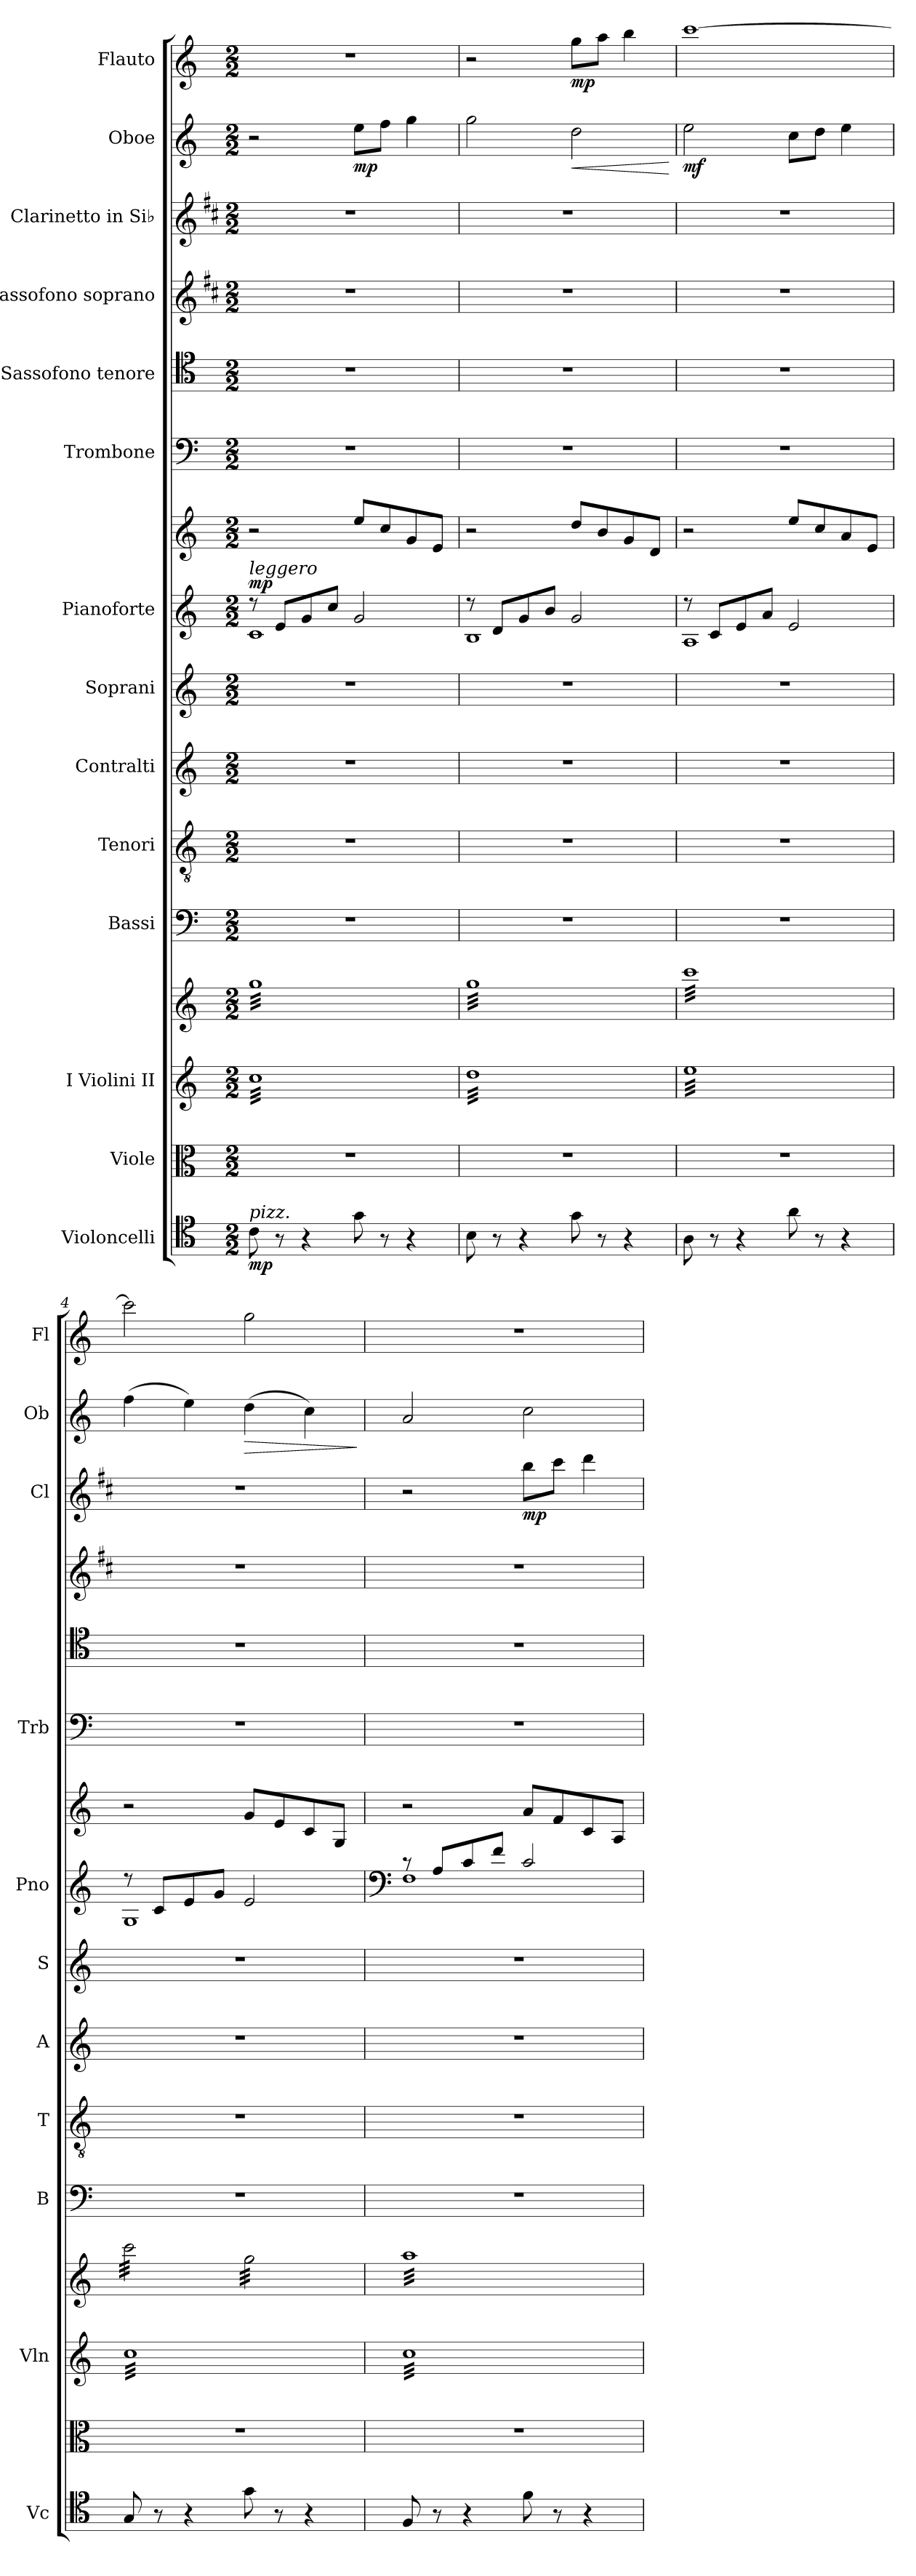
**kern	**dynam	**kern	**kern	**kern	**dynam	**kern	**kern	**kern	**kern	**kern	**kern	**dynam	**kern	**kern	**kern	**kern	**dynam	**kern	**dynam	**kern	**dynam
*part14	*part14	*part13	*part12	*part12	*part12	*part11	*part10	*part9	*part8	*part7	*part7	*part7	*part6	*part5	*part4	*part3	*part3	*part2	*part2	*part1	*part1
*staff16	*staff16	*staff15	*staff14	*staff13	*staff13/14	*staff12	*staff11	*staff10	*staff9	*staff8	*staff7	*staff7/8	*staff6	*staff5	*staff4	*staff3	*staff3	*staff2	*staff2	*staff1	*staff1
*I"Violoncelli	*	*I"Viole	*I"I  Violini  II	*	*	*I"Bassi	*I"Tenori	*I"Contralti	*I"Soprani	*I"Pianoforte	*	*	*I"Trombone	*I"Sassofono tenore	*I"Sassofono soprano	*I"Clarinetto in Si♭	*	*I"Oboe	*	*I"Flauto	*
*I'Vc	*	*	*I'Vln	*	*	*I'B	*I'T	*I'A	*I'S	*I'Pno	*	*	*I'Trb	*	*	*I'Cl	*	*I'Ob	*	*I'Fl	*
*clefC4	*	*clefC3	*clefG2	*clefG2	*	*clefF4	*clefGv2	*clefG2	*clefG2	*clefG2	*clefG2	*	*clefF4	*clefC4	*clefG2	*clefG2	*	*clefG2	*	*clefG2	*
*	*	*	*	*	*	*	*	*	*	*	*	*	*	*ITrd8c14	*ITrd1c2	*ITrd1c2	*	*	*	*	*
*k[]	*	*k[]	*k[]	*k[]	*	*k[]	*k[]	*k[]	*k[]	*k[]	*k[]	*	*k[]	*k[]	*k[]	*k[]	*	*k[]	*	*k[]	*
*M2/2	*	*M2/2	*M2/2	*M2/2	*	*M2/2	*M2/2	*M2/2	*M2/2	*M2/2	*M2/2	*	*M2/2	*M2/2	*M2/2	*M2/2	*	*M2/2	*	*M2/2	*
*MM132	*	*MM132	*MM132	*MM132	*	*MM132	*MM132	*MM132	*MM132	*MM132	*MM132	*	*MM132	*MM132	*MM132	*MM132	*	*MM132	*	*MM132	*
=1	=1	=1	=1	=1	=1	=1	=1	=1	=1	=1	=1	=1	=1	=1	=1	=1	=1	=1	=1	=1	=1
*	*	*	*	*	*	*	*	*	*	*^	*	*	*	*	*	*	*	*^	*	*	*
!	!	!	!	!	!	!	!	!	!	!LO:TX:a:i:t=leggero	!	!	!	!	!	!	!	!	!	!	!	!	!
!LO:TX:a:i:t=pizz.	!	!	!	!	!	!	!	!	!	!	!	!	!	!	!	!	!	!	!	!	!	!	!
!	!LO:DY:b	!	!	!	!LO:DY:b=2	!	!	!	!	!	!	!	!	!	!	!	!	!	!	!	!	!	!
!	!	!	!	!	!LO:DY:n=1:b	!	!	!	!	!	!	!	!LO:DY:a=2	!	!	!	!	!	!	!	!	!	!
*	*	*	*tremolo	*	*	*	*	*	*	*	*	*	*	*	*	*	*	*	*	*	*	*	*
*	*	*	*	*tremolo	*	*	*	*	*	*	*	*	*	*	*	*	*	*	*	*	*	*	*
8c\	mp	1r	32ccLLL	32ggLLL	other-dynamics other-dynamics	1r	1r	1r	1r	8r	1c	2r	mp	1r	1r	1r	1r	.	2r	2ryy	.	1r	.
.	.	.	32cc	32gg	.	.	.	.	.	.	.	.	.	.	.	.	.	.	.	.	.	.	.
.	.	.	32cc	32gg	.	.	.	.	.	.	.	.	.	.	.	.	.	.	.	.	.	.	.
.	.	.	32cc	32gg	.	.	.	.	.	.	.	.	.	.	.	.	.	.	.	.	.	.	.
8r	.	.	32cc	32gg	.	.	.	.	.	8e/L	.	.	.	.	.	.	.	.	.	.	.	.	.
.	.	.	32cc	32gg	.	.	.	.	.	.	.	.	.	.	.	.	.	.	.	.	.	.	.
.	.	.	32cc	32gg	.	.	.	.	.	.	.	.	.	.	.	.	.	.	.	.	.	.	.
.	.	.	32cc	32gg	.	.	.	.	.	.	.	.	.	.	.	.	.	.	.	.	.	.	.
4r	.	.	32cc	32gg	.	.	.	.	.	8g/	.	.	.	.	.	.	.	.	.	.	.	.	.
.	.	.	32cc	32gg	.	.	.	.	.	.	.	.	.	.	.	.	.	.	.	.	.	.	.
.	.	.	32cc	32gg	.	.	.	.	.	.	.	.	.	.	.	.	.	.	.	.	.	.	.
.	.	.	32cc	32gg	.	.	.	.	.	.	.	.	.	.	.	.	.	.	.	.	.	.	.
.	.	.	32cc	32gg	.	.	.	.	.	8cc/J	.	.	.	.	.	.	.	.	.	.	.	.	.
.	.	.	32cc	32gg	.	.	.	.	.	.	.	.	.	.	.	.	.	.	.	.	.	.	.
.	.	.	32cc	32gg	.	.	.	.	.	.	.	.	.	.	.	.	.	.	.	.	.	.	.
.	.	.	32cc	32gg	.	.	.	.	.	.	.	.	.	.	.	.	.	.	.	.	.	.	.
!	!	!	!	!	!	!	!	!	!	!	!	!	!	!	!	!	!	!	!	!	!LO:DY:b	!	!
8g\	.	.	32cc	32gg	.	.	.	.	.	2g/	.	8ee/L	.	.	.	.	.	.	8ee\L	2ryy	mp	.	.
.	.	.	32cc	32gg	.	.	.	.	.	.	.	.	.	.	.	.	.	.	.	.	.	.	.
.	.	.	32cc	32gg	.	.	.	.	.	.	.	.	.	.	.	.	.	.	.	.	.	.	.
.	.	.	32cc	32gg	.	.	.	.	.	.	.	.	.	.	.	.	.	.	.	.	.	.	.
8r	.	.	32cc	32gg	.	.	.	.	.	.	.	8cc/	.	.	.	.	.	.	8ff\J	.	.	.	.
.	.	.	32cc	32gg	.	.	.	.	.	.	.	.	.	.	.	.	.	.	.	.	.	.	.
.	.	.	32cc	32gg	.	.	.	.	.	.	.	.	.	.	.	.	.	.	.	.	.	.	.
.	.	.	32cc	32gg	.	.	.	.	.	.	.	.	.	.	.	.	.	.	.	.	.	.	.
4r	.	.	32cc	32gg	.	.	.	.	.	.	.	8g/	.	.	.	.	.	.	4gg\	.	.	.	.
.	.	.	32cc	32gg	.	.	.	.	.	.	.	.	.	.	.	.	.	.	.	.	.	.	.
.	.	.	32cc	32gg	.	.	.	.	.	.	.	.	.	.	.	.	.	.	.	.	.	.	.
.	.	.	32cc	32gg	.	.	.	.	.	.	.	.	.	.	.	.	.	.	.	.	.	.	.
.	.	.	32cc	32gg	.	.	.	.	.	.	.	8e/J	.	.	.	.	.	.	.	.	.	.	.
.	.	.	32cc	32gg	.	.	.	.	.	.	.	.	.	.	.	.	.	.	.	.	.	.	.
.	.	.	32cc	32gg	.	.	.	.	.	.	.	.	.	.	.	.	.	.	.	.	.	.	.
.	.	.	32ccJJJ	32ggJJJ	.	.	.	.	.	.	.	.	.	.	.	.	.	.	.	.	.	.	.
*	*	*	*	*	*	*	*	*	*	*	*	*	*	*	*	*	*	*	*v	*v	*	*	*
=2	=2	=2	=2	=2	=2	=2	=2	=2	=2	=2	=2	=2	=2	=2	=2	=2	=2	=2	=2	=2	=2	=2
*	*	*	*	*	*	*	*	*	*	*	*	*	*	*	*	*	*	*	*	*	*^	*
8B\	.	1r	32ddLLL	32ggLLL	.	1r	1r	1r	1r	8r	1B	2r	.	1r	1r	1r	1r	.	2gg\	.	2r	2ryy	.
.	.	.	32dd	32gg	.	.	.	.	.	.	.	.	.	.	.	.	.	.	.	.	.	.	.
.	.	.	32dd	32gg	.	.	.	.	.	.	.	.	.	.	.	.	.	.	.	.	.	.	.
.	.	.	32dd	32gg	.	.	.	.	.	.	.	.	.	.	.	.	.	.	.	.	.	.	.
8r	.	.	32dd	32gg	.	.	.	.	.	8d/L	.	.	.	.	.	.	.	.	.	.	.	.	.
.	.	.	32dd	32gg	.	.	.	.	.	.	.	.	.	.	.	.	.	.	.	.	.	.	.
.	.	.	32dd	32gg	.	.	.	.	.	.	.	.	.	.	.	.	.	.	.	.	.	.	.
.	.	.	32dd	32gg	.	.	.	.	.	.	.	.	.	.	.	.	.	.	.	.	.	.	.
4r	.	.	32dd	32gg	.	.	.	.	.	8g/	.	.	.	.	.	.	.	.	.	.	.	.	.
.	.	.	32dd	32gg	.	.	.	.	.	.	.	.	.	.	.	.	.	.	.	.	.	.	.
.	.	.	32dd	32gg	.	.	.	.	.	.	.	.	.	.	.	.	.	.	.	.	.	.	.
.	.	.	32dd	32gg	.	.	.	.	.	.	.	.	.	.	.	.	.	.	.	.	.	.	.
.	.	.	32dd	32gg	.	.	.	.	.	8b/J	.	.	.	.	.	.	.	.	.	.	.	.	.
.	.	.	32dd	32gg	.	.	.	.	.	.	.	.	.	.	.	.	.	.	.	.	.	.	.
.	.	.	32dd	32gg	.	.	.	.	.	.	.	.	.	.	.	.	.	.	.	.	.	.	.
.	.	.	32dd	32gg	.	.	.	.	.	.	.	.	.	.	.	.	.	.	.	.	.	.	.
!	!	!	!	!	!	!	!	!	!	!	!	!	!	!	!	!	!	!	!	!LO:HP:b	!	!	!LO:DY:b
8g\	.	.	32dd	32gg	.	.	.	.	.	2g/	.	8dd/L	.	.	.	.	.	.	2dd\	<	8gg\L	2ryy	mp
.	.	.	32dd	32gg	.	.	.	.	.	.	.	.	.	.	.	.	.	.	.	.	.	.	.
.	.	.	32dd	32gg	.	.	.	.	.	.	.	.	.	.	.	.	.	.	.	.	.	.	.
.	.	.	32dd	32gg	.	.	.	.	.	.	.	.	.	.	.	.	.	.	.	.	.	.	.
8r	.	.	32dd	32gg	.	.	.	.	.	.	.	8b/	.	.	.	.	.	.	.	.	8aa\J	.	.
.	.	.	32dd	32gg	.	.	.	.	.	.	.	.	.	.	.	.	.	.	.	.	.	.	.
.	.	.	32dd	32gg	.	.	.	.	.	.	.	.	.	.	.	.	.	.	.	.	.	.	.
.	.	.	32dd	32gg	.	.	.	.	.	.	.	.	.	.	.	.	.	.	.	.	.	.	.
4r	.	.	32dd	32gg	.	.	.	.	.	.	.	8g/	.	.	.	.	.	.	.	.	4bb\	.	.
.	.	.	32dd	32gg	.	.	.	.	.	.	.	.	.	.	.	.	.	.	.	.	.	.	.
.	.	.	32dd	32gg	.	.	.	.	.	.	.	.	.	.	.	.	.	.	.	.	.	.	.
.	.	.	32dd	32gg	.	.	.	.	.	.	.	.	.	.	.	.	.	.	.	.	.	.	.
.	.	.	32dd	32gg	.	.	.	.	.	.	.	8d/J	.	.	.	.	.	.	.	.	.	.	.
.	.	.	32dd	32gg	.	.	.	.	.	.	.	.	.	.	.	.	.	.	.	.	.	.	.
.	.	.	32dd	32gg	.	.	.	.	.	.	.	.	.	.	.	.	.	.	.	.	.	.	.
.	.	.	32ddJJJ	32ggJJJ	.	.	.	.	.	.	.	.	.	.	.	.	.	.	.	.	.	.	.
*	*	*	*	*	*	*	*	*	*	*v	*v	*	*	*	*	*	*	*	*	*	*v	*v	*
.	.	.	.	.	.	.	.	.	.	.	.	.	.	.	.	.	.	.	[	.	.
=3	=3	=3	=3	=3	=3	=3	=3	=3	=3	=3	=3	=3	=3	=3	=3	=3	=3	=3	=3	=3	=3
*	*	*	*	*	*	*	*	*	*	*^	*	*	*	*	*	*	*	*	*	*	*
!	!	!	!	!	!	!	!	!	!	!	!	!	!	!	!	!	!	!	!	!LO:DY:b	!	!
8A\	.	1r	32eeLLL	32cccLLL	.	1r	1r	1r	1r	8r	1A	2r	.	1r	1r	1r	1r	.	2ee\	mf	[1ccc	.
.	.	.	32ee	32ccc	.	.	.	.	.	.	.	.	.	.	.	.	.	.	.	.	.	.
.	.	.	32ee	32ccc	.	.	.	.	.	.	.	.	.	.	.	.	.	.	.	.	.	.
.	.	.	32ee	32ccc	.	.	.	.	.	.	.	.	.	.	.	.	.	.	.	.	.	.
8r	.	.	32ee	32ccc	.	.	.	.	.	8c/L	.	.	.	.	.	.	.	.	.	.	.	.
.	.	.	32ee	32ccc	.	.	.	.	.	.	.	.	.	.	.	.	.	.	.	.	.	.
.	.	.	32ee	32ccc	.	.	.	.	.	.	.	.	.	.	.	.	.	.	.	.	.	.
.	.	.	32ee	32ccc	.	.	.	.	.	.	.	.	.	.	.	.	.	.	.	.	.	.
4r	.	.	32ee	32ccc	.	.	.	.	.	8e/	.	.	.	.	.	.	.	.	.	.	.	.
.	.	.	32ee	32ccc	.	.	.	.	.	.	.	.	.	.	.	.	.	.	.	.	.	.
.	.	.	32ee	32ccc	.	.	.	.	.	.	.	.	.	.	.	.	.	.	.	.	.	.
.	.	.	32ee	32ccc	.	.	.	.	.	.	.	.	.	.	.	.	.	.	.	.	.	.
.	.	.	32ee	32ccc	.	.	.	.	.	8a/J	.	.	.	.	.	.	.	.	.	.	.	.
.	.	.	32ee	32ccc	.	.	.	.	.	.	.	.	.	.	.	.	.	.	.	.	.	.
.	.	.	32ee	32ccc	.	.	.	.	.	.	.	.	.	.	.	.	.	.	.	.	.	.
.	.	.	32ee	32ccc	.	.	.	.	.	.	.	.	.	.	.	.	.	.	.	.	.	.
8a\	.	.	32ee	32ccc	.	.	.	.	.	2e/	.	8ee/L	.	.	.	.	.	.	8cc\L	.	.	.
.	.	.	32ee	32ccc	.	.	.	.	.	.	.	.	.	.	.	.	.	.	.	.	.	.
.	.	.	32ee	32ccc	.	.	.	.	.	.	.	.	.	.	.	.	.	.	.	.	.	.
.	.	.	32ee	32ccc	.	.	.	.	.	.	.	.	.	.	.	.	.	.	.	.	.	.
8r	.	.	32ee	32ccc	.	.	.	.	.	.	.	8cc/	.	.	.	.	.	.	8dd\J	.	.	.
.	.	.	32ee	32ccc	.	.	.	.	.	.	.	.	.	.	.	.	.	.	.	.	.	.
.	.	.	32ee	32ccc	.	.	.	.	.	.	.	.	.	.	.	.	.	.	.	.	.	.
.	.	.	32ee	32ccc	.	.	.	.	.	.	.	.	.	.	.	.	.	.	.	.	.	.
4r	.	.	32ee	32ccc	.	.	.	.	.	.	.	8a/	.	.	.	.	.	.	4ee\	.	.	.
.	.	.	32ee	32ccc	.	.	.	.	.	.	.	.	.	.	.	.	.	.	.	.	.	.
.	.	.	32ee	32ccc	.	.	.	.	.	.	.	.	.	.	.	.	.	.	.	.	.	.
.	.	.	32ee	32ccc	.	.	.	.	.	.	.	.	.	.	.	.	.	.	.	.	.	.
.	.	.	32ee	32ccc	.	.	.	.	.	.	.	8e/J	.	.	.	.	.	.	.	.	.	.
.	.	.	32ee	32ccc	.	.	.	.	.	.	.	.	.	.	.	.	.	.	.	.	.	.
.	.	.	32ee	32ccc	.	.	.	.	.	.	.	.	.	.	.	.	.	.	.	.	.	.
.	.	.	32eeJJJ	32cccJJJ	.	.	.	.	.	.	.	.	.	.	.	.	.	.	.	.	.	.
=4	=4	=4	=4	=4	=4	=4	=4	=4	=4	=4	=4	=4	=4	=4	=4	=4	=4	=4	=4	=4	=4	=4
8G/	.	1r	32ccLLL	32ccc\LLL	.	1r	1r	1r	1r	8r	1G	2r	.	1r	1r	1r	1r	.	(>4ff\	.	2ccc\]	.
.	.	.	32cc	32ccc\	.	.	.	.	.	.	.	.	.	.	.	.	.	.	.	.	.	.
.	.	.	32cc	32ccc\	.	.	.	.	.	.	.	.	.	.	.	.	.	.	.	.	.	.
.	.	.	32cc	32ccc\	.	.	.	.	.	.	.	.	.	.	.	.	.	.	.	.	.	.
8r	.	.	32cc	32ccc\	.	.	.	.	.	8c/L	.	.	.	.	.	.	.	.	.	.	.	.
.	.	.	32cc	32ccc\	.	.	.	.	.	.	.	.	.	.	.	.	.	.	.	.	.	.
.	.	.	32cc	32ccc\	.	.	.	.	.	.	.	.	.	.	.	.	.	.	.	.	.	.
.	.	.	32cc	32ccc\	.	.	.	.	.	.	.	.	.	.	.	.	.	.	.	.	.	.
4r	.	.	32cc	32ccc\	.	.	.	.	.	8e/	.	.	.	.	.	.	.	.	4ee\)	.	.	.
.	.	.	32cc	32ccc\	.	.	.	.	.	.	.	.	.	.	.	.	.	.	.	.	.	.
.	.	.	32cc	32ccc\	.	.	.	.	.	.	.	.	.	.	.	.	.	.	.	.	.	.
.	.	.	32cc	32ccc\	.	.	.	.	.	.	.	.	.	.	.	.	.	.	.	.	.	.
.	.	.	32cc	32ccc\	.	.	.	.	.	8g/J	.	.	.	.	.	.	.	.	.	.	.	.
.	.	.	32cc	32ccc\	.	.	.	.	.	.	.	.	.	.	.	.	.	.	.	.	.	.
.	.	.	32cc	32ccc\	.	.	.	.	.	.	.	.	.	.	.	.	.	.	.	.	.	.
.	.	.	32cc	32ccc\JJJ	.	.	.	.	.	.	.	.	.	.	.	.	.	.	.	.	.	.
!	!	!	!	!	!	!	!	!	!	!	!	!	!	!	!	!	!	!	!	!LO:HP:b	!	!
8g\	.	.	32cc	32gg\LLL	.	.	.	.	.	2e/	.	8g/L	.	.	.	.	.	.	(>4dd\	>	2gg\	.
.	.	.	32cc	32gg\	.	.	.	.	.	.	.	.	.	.	.	.	.	.	.	.	.	.
.	.	.	32cc	32gg\	.	.	.	.	.	.	.	.	.	.	.	.	.	.	.	.	.	.
.	.	.	32cc	32gg\	.	.	.	.	.	.	.	.	.	.	.	.	.	.	.	.	.	.
8r	.	.	32cc	32gg\	.	.	.	.	.	.	.	8e/	.	.	.	.	.	.	.	.	.	.
.	.	.	32cc	32gg\	.	.	.	.	.	.	.	.	.	.	.	.	.	.	.	.	.	.
.	.	.	32cc	32gg\	.	.	.	.	.	.	.	.	.	.	.	.	.	.	.	.	.	.
.	.	.	32cc	32gg\	.	.	.	.	.	.	.	.	.	.	.	.	.	.	.	.	.	.
4r	.	.	32cc	32gg\	.	.	.	.	.	.	.	8c/	.	.	.	.	.	.	4cc\)	.	.	.
.	.	.	32cc	32gg\	.	.	.	.	.	.	.	.	.	.	.	.	.	.	.	.	.	.
.	.	.	32cc	32gg\	.	.	.	.	.	.	.	.	.	.	.	.	.	.	.	.	.	.
.	.	.	32cc	32gg\	.	.	.	.	.	.	.	.	.	.	.	.	.	.	.	.	.	.
.	.	.	32cc	32gg\	.	.	.	.	.	.	.	8G/J	.	.	.	.	.	.	.	.	.	.
.	.	.	32cc	32gg\	.	.	.	.	.	.	.	.	.	.	.	.	.	.	.	.	.	.
.	.	.	32cc	32gg\	.	.	.	.	.	.	.	.	.	.	.	.	.	.	.	.	.	.
.	.	.	32ccJJJ	32gg\JJJ	.	.	.	.	.	.	.	.	.	.	.	.	.	.	.	.	.	.
*	*	*	*	*	*	*	*	*	*	*v	*v	*	*	*	*	*	*	*	*	*	*	*
.	.	.	.	.	.	.	.	.	.	.	.	.	.	.	.	.	.	.	]	.	.
!!LO:PB:g=z
=5	=5	=5	=5	=5	=5	=5	=5	=5	=5	=5	=5	=5	=5	=5	=5	=5	=5	=5	=5	=5	=5
*	*	*	*	*	*	*	*	*	*	*clefF4	*	*	*	*	*	*	*	*	*	*	*
*	*	*	*	*	*	*	*	*	*	*^	*	*	*	*	*	*	*	*	*	*	*
!	!	!	!	!	!	!	!	!	!	!	!	!	!	!	!	!	!	!	!	!LO:DY:b	!	!
8F/	.	1r	32ccLLL	32aaLLL	.	1r	1r	1r	1r	8r	1F	2r	.	1r	1r	1r	2r	.	2a/	other-dynamics	1r	.
.	.	.	32cc	32aa	.	.	.	.	.	.	.	.	.	.	.	.	.	.	.	.	.	.
.	.	.	32cc	32aa	.	.	.	.	.	.	.	.	.	.	.	.	.	.	.	.	.	.
.	.	.	32cc	32aa	.	.	.	.	.	.	.	.	.	.	.	.	.	.	.	.	.	.
8r	.	.	32cc	32aa	.	.	.	.	.	8A/L	.	.	.	.	.	.	.	.	.	.	.	.
.	.	.	32cc	32aa	.	.	.	.	.	.	.	.	.	.	.	.	.	.	.	.	.	.
.	.	.	32cc	32aa	.	.	.	.	.	.	.	.	.	.	.	.	.	.	.	.	.	.
.	.	.	32cc	32aa	.	.	.	.	.	.	.	.	.	.	.	.	.	.	.	.	.	.
4r	.	.	32cc	32aa	.	.	.	.	.	8c/	.	.	.	.	.	.	.	.	.	.	.	.
.	.	.	32cc	32aa	.	.	.	.	.	.	.	.	.	.	.	.	.	.	.	.	.	.
.	.	.	32cc	32aa	.	.	.	.	.	.	.	.	.	.	.	.	.	.	.	.	.	.
.	.	.	32cc	32aa	.	.	.	.	.	.	.	.	.	.	.	.	.	.	.	.	.	.
.	.	.	32cc	32aa	.	.	.	.	.	8f/J	.	.	.	.	.	.	.	.	.	.	.	.
.	.	.	32cc	32aa	.	.	.	.	.	.	.	.	.	.	.	.	.	.	.	.	.	.
.	.	.	32cc	32aa	.	.	.	.	.	.	.	.	.	.	.	.	.	.	.	.	.	.
.	.	.	32cc	32aa	.	.	.	.	.	.	.	.	.	.	.	.	.	.	.	.	.	.
!	!	!	!	!	!	!	!	!	!	!	!	!	!	!	!	!	!	!LO:DY:b	!	!	!	!
8f\	.	.	32cc	32aa	.	.	.	.	.	2c/	.	8a/L	.	.	.	.	8aa\L	mp	2cc\	.	.	.
.	.	.	32cc	32aa	.	.	.	.	.	.	.	.	.	.	.	.	.	.	.	.	.	.
.	.	.	32cc	32aa	.	.	.	.	.	.	.	.	.	.	.	.	.	.	.	.	.	.
.	.	.	32cc	32aa	.	.	.	.	.	.	.	.	.	.	.	.	.	.	.	.	.	.
8r	.	.	32cc	32aa	.	.	.	.	.	.	.	8f/	.	.	.	.	8bb\J	.	.	.	.	.
.	.	.	32cc	32aa	.	.	.	.	.	.	.	.	.	.	.	.	.	.	.	.	.	.
.	.	.	32cc	32aa	.	.	.	.	.	.	.	.	.	.	.	.	.	.	.	.	.	.
.	.	.	32cc	32aa	.	.	.	.	.	.	.	.	.	.	.	.	.	.	.	.	.	.
4r	.	.	32cc	32aa	.	.	.	.	.	.	.	8c/	.	.	.	.	4ccc\	.	.	.	.	.
.	.	.	32cc	32aa	.	.	.	.	.	.	.	.	.	.	.	.	.	.	.	.	.	.
.	.	.	32cc	32aa	.	.	.	.	.	.	.	.	.	.	.	.	.	.	.	.	.	.
.	.	.	32cc	32aa	.	.	.	.	.	.	.	.	.	.	.	.	.	.	.	.	.	.
.	.	.	32cc	32aa	.	.	.	.	.	.	.	8A/J	.	.	.	.	.	.	.	.	.	.
.	.	.	32cc	32aa	.	.	.	.	.	.	.	.	.	.	.	.	.	.	.	.	.	.
.	.	.	32cc	32aa	.	.	.	.	.	.	.	.	.	.	.	.	.	.	.	.	.	.
.	.	.	32ccJJJ	32aaJJJ	.	.	.	.	.	.	.	.	.	.	.	.	.	.	.	.	.	.
*	*	*	*	*Xtremolo	*	*	*	*	*	*	*	*	*	*	*	*	*	*	*	*	*	*
*	*	*	*Xtremolo	*	*	*	*	*	*	*	*	*	*	*	*	*	*	*	*	*	*	*
*	*	*	*	*	*	*	*	*	*	*v	*v	*	*	*	*	*	*	*	*	*	*	*
=	=	=	=	=	=	=	=	=	=	=	=	=	=	=	=	=	=	=	=	=	=
*-	*-	*-	*-	*-	*-	*-	*-	*-	*-	*-	*-	*-	*-	*-	*-	*-	*-	*-	*-	*-	*-
